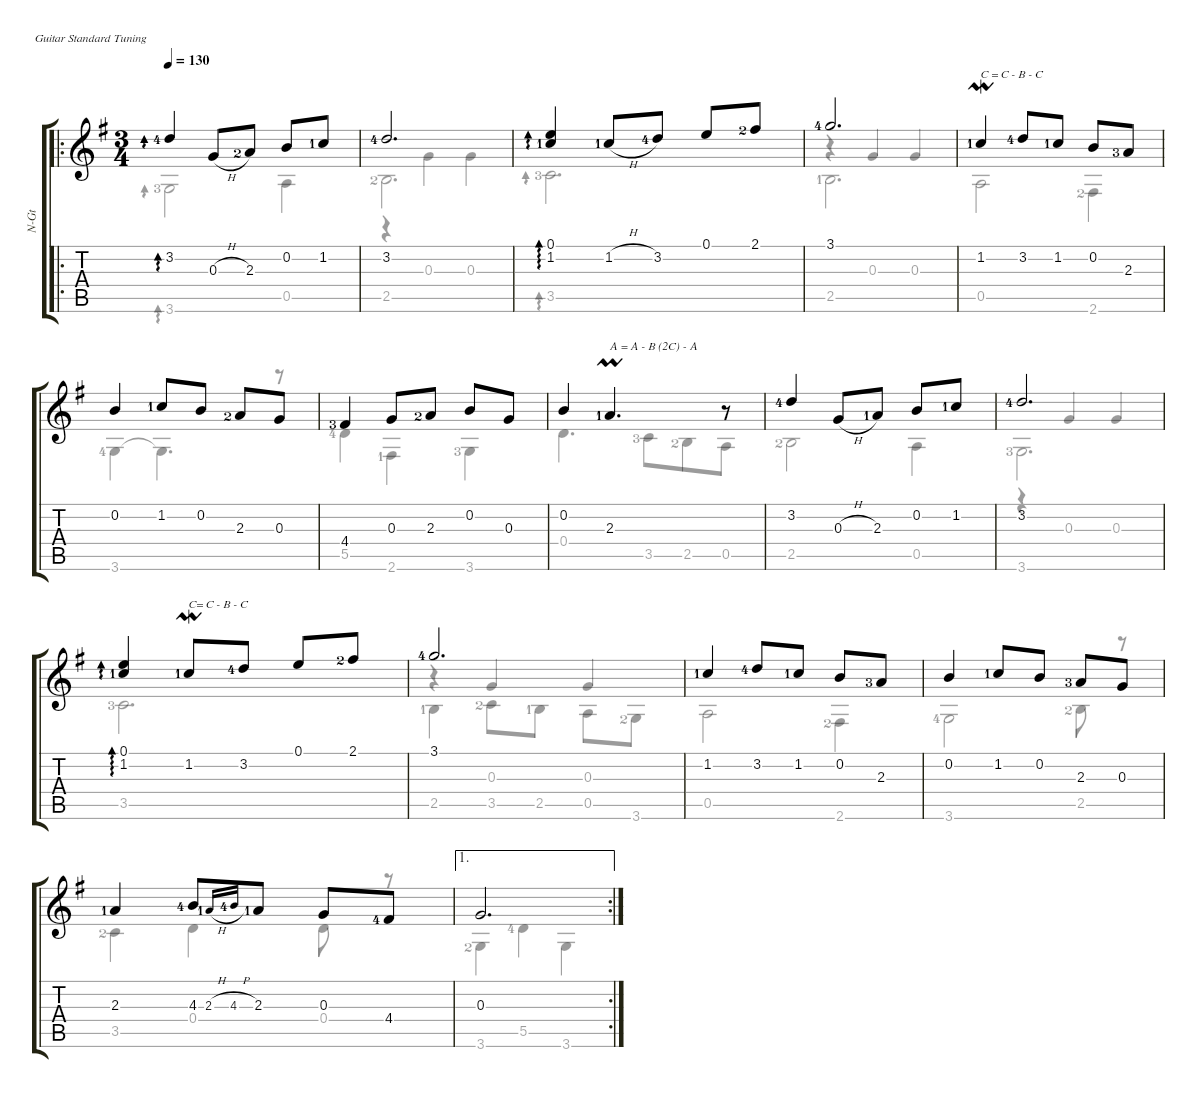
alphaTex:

\defaultSystemsLayout 4
\hideDynamics
\bracketExtendMode groupsimilarinstruments
\otherSystemsTrackNameOrientation horizontal
\defaultBarNumberDisplay Hide
\track ("Nylon Guitar" "N-Gt") {instrument acousticguitarnylon}
\staff {score tabs}
\tuning (E4 B3 G3 D3 A2 E2)
\voice
\ro
\ts (3 4)
\tempo 130
\clef g2
\scale
1.19443
\ks g
3.2{lf 5 acc forcenatural}.4{ad 0 dy mf instrument acousticguitarnylon beam Up} 0.3{h acc forcenatural}.8{beam Up} 2.3{lf 3 acc forcenatural}.8{beam Up} 0.2{acc forcenatural}.8{beam Up} 1.2{lf 2 acc forcenatural}.8{beam Up} |
\scale
0.896455 3.2{lf 5 acc forcenatural}.2{d beam Up} |
\scale
1.04827 (0.1{acc forcenatural} 1.2{lf 2 acc forcenatural}).4{ad 0 beam Up} 1.2{h lf 2 acc forcenatural}.8{beam Up} 3.2{lf 5 acc forcenatural}.8{beam Up} 0.1{acc forcenatural}.8{beam Up} 2.1{lf 3 acc #}.8{beam Up} |
\scale
0.860846 3.1{lf 5 acc forcenatural}.2{d beam Up beam merge} |
\scale
1.17817 1.2{lf 2 acc forcenatural lmordent}.4{txt "C = C - B - C" beam Up} 3.2{lf 5 acc forcenatural}.8{beam Up} 1.2{lf 2 acc forcenatural}.8{beam Up} 0.2{acc forcenatural}.8{beam Up} 2.3{lf 4 acc forcenatural}.8{beam Up} |
\scale
0.925322 0.2{acc forcenatural}.4{beam Up} 1.2{lf 2 acc forcenatural}.8{beam Up} 0.2{acc forcenatural}.8{beam Up} 2.3{lf 3 acc forcenatural}.8{beam Up} 0.3{acc forcenatural}.8{beam Up} |
\scale
1.02753 4.4{lf 4 acc #}.4{beam Up} 0.3{acc forcenatural}.8{beam Up} 2.3{lf 3 acc forcenatural}.8{beam Up} 0.2{acc forcenatural}.8{beam Up} 0.3{acc forcenatural}.8{beam Up} |
\scale
0.868979 0.2{acc forcenatural}.4{beam Up beam merge} 2.3{lf 2 acc forcenatural umordent}.4{d txt "A = A - B (2C) - A" beam Up} r.8{beam Up} |
\scale
1.16727 3.2{lf 5 acc forcenatural}.4{beam Up} 0.3{h acc forcenatural}.8{beam Up} 2.3{lf 2 acc forcenatural}.8{beam Up} 0.2{acc forcenatural}.8{beam Up} 1.2{lf 2 acc forcenatural}.8{beam Up} |
\scale
0.908555 3.2{lf 5 acc forcenatural}.2{d beam Up} |
\scale
1.03841 (0.1{acc forcenatural} 1.2{lf 2 acc forcenatural}).4{ad 0 beam Up beam merge} 1.2{lf 2 acc forcenatural lmordent}.8{txt "C= C - B - C" beam Up} 3.2{lf 5 acc forcenatural}.8{beam Up} 0.1{acc forcenatural}.8{beam Up} 2.1{lf 3 acc #}.8{beam Up} |
\scale
0.885763 3.1{lf 5 acc forcenatural}.2{d beam Up} |
\scale
1.13148 1.2{lf 2 acc forcenatural}.4{beam Up} 3.2{lf 5 acc forcenatural}.8{beam Up} 1.2{lf 2 acc forcenatural}.8{beam Up} 0.2{acc forcenatural}.8{beam Up} 2.3{lf 4 acc forcenatural}.8{beam Up} |
\scale
0.958866 0.2{acc forcenatural}.4{beam Up} 1.2{lf 2 acc forcenatural}.8{beam Up} 0.2{acc forcenatural}.8{beam Up} 2.3{lf 4 acc forcenatural}.8{beam Up} 0.3{acc forcenatural}.8{beam Up} |
\scale
1.16205 2.3{lf 2 acc forcenatural}.4{beam Up} 4.3{lf 5 acc forcenatural}.8{beam Up beam merge} 2.3{h lf 2 acc forcenatural}.16{gr onbeat beam Up} 4.3{h lf 5 acc forcenatural}.16{gr onbeat beam Up} 2.3{lf 2 acc forcenatural}.8{beam Up} 0.3{acc forcenatural}.8{beam Up} 4.4{lf 5 acc #}.8{beam Up} |
\ae 1
\rc 2
\scale
0.747602 0.3{acc forcenatural}.2{d beam Up}
\voice
\clef g2
\ottava regular
\simile none
\scale
1.19443
\ks g
3.6{lf 4 acc forcenatural}.2{ad 0 dy mf beam Down} 0.5{acc forcenatural}.4{beam Down} |
\scale
0.896455 2.5{lf 3 acc forcenatural}.2{d beam Down} |
\scale
1.04827 3.5{lf 4 acc forcenatural}.2{d ad 0 beam Down} |
\scale
0.860846 2.5{lf 2 acc forcenatural}.2{d beam Down} |
\scale
1.17817 0.5{acc forcenatural}.2{beam Down} 2.6{lf 3 acc #}.4{beam Down} |
\scale
0.925322 3.6{lf 5 acc forcenatural}.4{beam Down} 3.6{t acc forcenatural}.4{d beam Down} r.8{beam Down} |
\scale
1.02753 5.5{lf 5 acc forcenatural}.4{beam Down} 2.6{lf 2 acc #}.4{beam Down} 3.6{lf 4 acc forcenatural}.4{beam Down} |
\scale
0.868979 0.4{acc forcenatural}.4{d beam Down} 3.5{lf 4 acc forcenatural}.8{beam Down beam merge} 2.5{lf 3 acc forcenatural}.8{beam Down} 0.5{acc forcenatural}.8{beam Down} |
\scale
1.16727 2.5{lf 3 acc forcenatural}.2{beam Down} 0.5{acc forcenatural}.4{beam Down} |
\scale
0.908555 3.6{lf 4 acc forcenatural}.2{d beam Down} |
\scale
1.03841 3.5{lf 4 acc forcenatural}.2{d beam Down} |
\scale
0.885763 2.5{lf 2 acc forcenatural}.4{beam Down} 3.5{lf 3 acc forcenatural}.8{beam Down} 2.5{lf 2 acc forcenatural}.8{beam Down} 0.5{acc forcenatural}.8{beam Down} 3.6{lf 3 acc forcenatural}.8{beam Down} |
\scale
1.13148 0.5{acc forcenatural}.2{beam Down} 2.6{lf 3 acc #}.4{beam Down} |
\scale
0.958866 3.6{lf 5 acc forcenatural}.2{beam Down} 2.5{lf 3 acc forcenatural}.8{beam Down} r.8{beam Down} |
\scale
1.16205 3.5{lf 3 acc forcenatural}.4{beam Down} 0.4{acc forcenatural}.4{beam Down} 0.4{acc forcenatural}.8{beam Down} r.8{beam Down} |
\scale
0.747602 3.6{lf 3 acc forcenatural}.4{beam Down} 5.5{lf 5 acc forcenatural}.4{beam Down} 3.6{acc forcenatural}.4{beam Down}
\voice
\clef g2
\ottava regular
\simile none
\scale
1.19443
\ks g
|
\scale
0.896455 r.4{beam Up} 0.3{acc forcenatural}.4{beam Down} 0.3{acc forcenatural}.4{beam Down} |
\scale
1.04827 |
\scale
0.860846 r.4{beam Down} 0.3{acc forcenatural}.4{beam Up} 0.3{acc forcenatural}.4{beam Up} |
\scale
1.17817 |
\scale
0.925322 |
\scale
1.02753 |
\scale
0.868979 |
\scale
1.16727 |
\scale
0.908555 r.4{beam Down} 0.3{acc forcenatural}.4{beam Up} 0.3{acc forcenatural}.4{beam Up} |
\scale
1.03841 |
\scale
0.885763 r.4{beam Down} 0.3{acc forcenatural}.4{beam Up} 0.3{acc forcenatural}.4{beam Up} |
\scale
1.13148 |
\scale
0.958866 |
\scale
1.16205 |
\scale
0.747602
